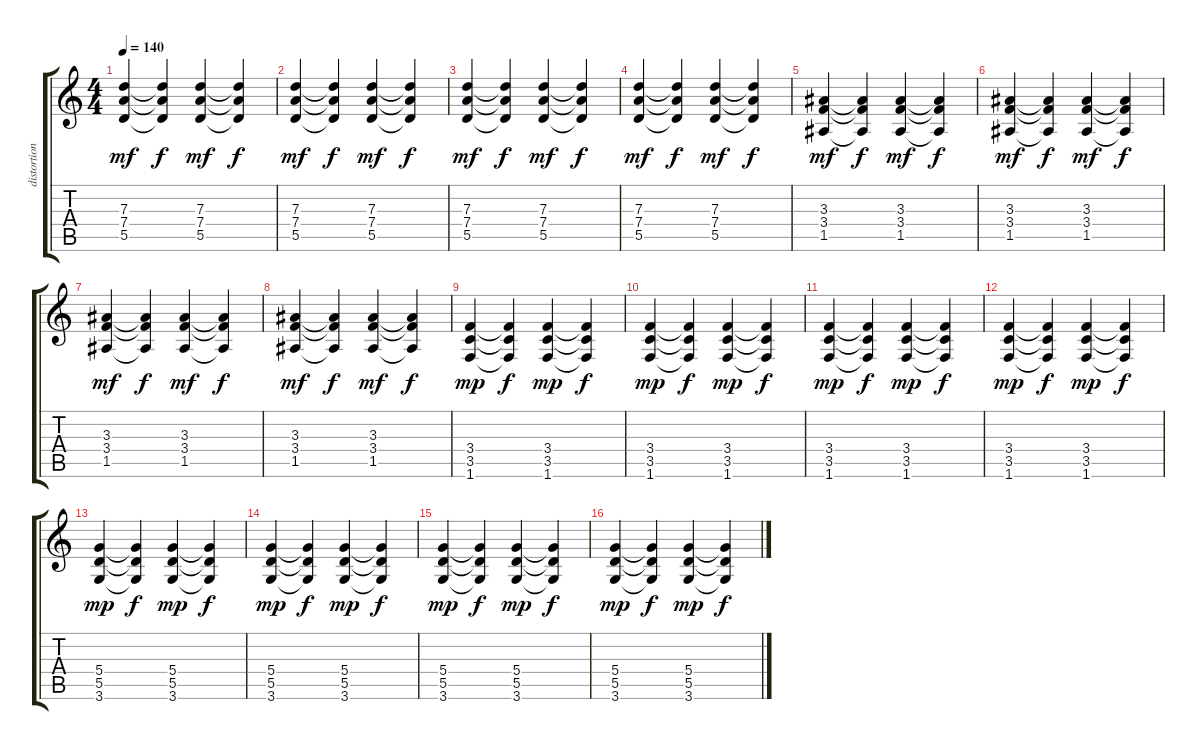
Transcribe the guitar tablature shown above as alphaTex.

\track ("distortion back guitar" "distortion") {instrument distortionguitar}
\staff {score tabs}
\tuning (E4 B3 G3 D3 A2 E2) {hide}
\ts (4 4)
\tempo 140
\clef g2
\ks c
(7.3 7.4 5.5).4{dy mf} (7.3{t} 7.4{t} 5.5{t}).4{dy f} (7.3 7.4 5.5).4{dy mf} (7.3{t} 7.4{t} 5.5{t}).4{dy f} |
(7.3 7.4 5.5).4{dy mf} (7.3{t} 7.4{t} 5.5{t}).4{dy f} (7.3 7.4 5.5).4{dy mf} (7.3{t} 7.4{t} 5.5{t}).4{dy f} |
(7.3 7.4 5.5).4{dy mf} (7.3{t} 7.4{t} 5.5{t}).4{dy f} (7.3 7.4 5.5).4{dy mf} (7.3{t} 7.4{t} 5.5{t}).4{dy f} |
(7.3 7.4 5.5).4{dy mf} (7.3{t} 7.4{t} 5.5{t}).4{dy f} (7.3 7.4 5.5).4{dy mf} (7.3{t} 7.4{t} 5.5{t}).4{dy f} |
(3.3 3.4 1.5).4{dy mf} (3.3{t} 3.4{t} 1.5{t}).4{dy f} (3.3 3.4 1.5).4{dy mf} (3.3{t} 3.4{t} 1.5{t}).4{dy f} |
(3.3 3.4 1.5).4{dy mf} (3.3{t} 3.4{t} 1.5{t}).4{dy f} (3.3 3.4 1.5).4{dy mf} (3.3{t} 3.4{t} 1.5{t}).4{dy f} |
(3.3 3.4 1.5).4{dy mf} (3.3{t} 3.4{t} 1.5{t}).4{dy f} (3.3 3.4 1.5).4{dy mf} (3.3{t} 3.4{t} 1.5{t}).4{dy f} |
(3.3 3.4 1.5).4{dy mf} (3.3{t} 3.4{t} 1.5{t}).4{dy f} (3.3 3.4 1.5).4{dy mf} (3.3{t} 3.4{t} 1.5{t}).4{dy f} |
(3.4 3.5 1.6).4{dy mp} (3.4{t} 3.5{t} 1.6{t}).4{dy f} (3.4 3.5 1.6).4{dy mp} (3.4{t} 3.5{t} 1.6{t}).4{dy f} |
(3.4 3.5 1.6).4{dy mp} (3.4{t} 3.5{t} 1.6{t}).4{dy f} (3.4 3.5 1.6).4{dy mp} (3.4{t} 3.5{t} 1.6{t}).4{dy f} |
(3.4 3.5 1.6).4{dy mp} (3.4{t} 3.5{t} 1.6{t}).4{dy f} (3.4 3.5 1.6).4{dy mp} (3.4{t} 3.5{t} 1.6{t}).4{dy f} |
(3.4 3.5 1.6).4{dy mp} (3.4{t} 3.5{t} 1.6{t}).4{dy f} (3.4 3.5 1.6).4{dy mp} (3.4{t} 3.5{t} 1.6{t}).4{dy f} |
(5.4 5.5 3.6).4{dy mp} (5.4{t} 5.5{t} 3.6{t}).4{dy f} (5.4 5.5 3.6).4{dy mp} (5.4{t} 5.5{t} 3.6{t}).4{dy f} |
(5.4 5.5 3.6).4{dy mp} (5.4{t} 5.5{t} 3.6{t}).4{dy f} (5.4 5.5 3.6).4{dy mp} (5.4{t} 5.5{t} 3.6{t}).4{dy f} |
(5.4 5.5 3.6).4{dy mp} (5.4{t} 5.5{t} 3.6{t}).4{dy f} (5.4 5.5 3.6).4{dy mp} (5.4{t} 5.5{t} 3.6{t}).4{dy f} |
(5.4 5.5 3.6).4{dy mp} (5.4{t} 5.5{t} 3.6{t}).4{dy f} (5.4 5.5 3.6).4{dy mp} (5.4{t} 5.5{t} 3.6{t}).4{dy f}
